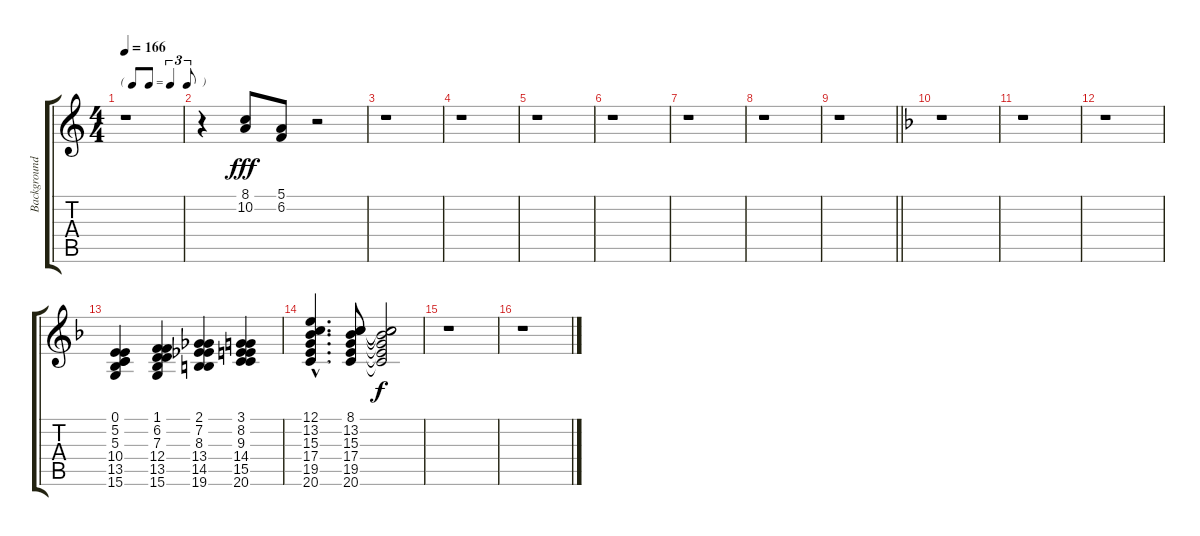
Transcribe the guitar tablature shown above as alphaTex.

\track ("Background Vocals" "Background") {instrument lead6voice}
\staff {score tabs}
\tuning (E4 B3 G3 D3 A2 E2) {hide}
\ts (4 4)
\tf triplet8th
\tempo 166
\clef g2
\ks c
r.1{dy f} |
r.4 (8.1 10.2).8{dy fff} (5.1 6.2).8 r.2 |
r.1 |
r.1 |
r.1 |
r.1 |
r.1 |
r.1 |
\barLineRight lightlight
r.1 |
\ks f
r.1 |
r.1 |
r.1 |
(0.1 5.2 5.3 10.4 13.5 15.6).4 (1.1 6.2 7.3 12.4 13.5 15.6).4 (2.1 7.2 8.3 13.4 14.5 19.6).4 (3.1 8.2 9.3 14.4 15.5 20.6).4 |
(12.1{hac} 13.2{hac} 15.3{hac} 17.4{hac} 19.5{hac} 20.6{hac}).4{d} (8.1 13.2 15.3 17.4 19.5 20.6).8 (8.1{t} 13.2{t} 15.3{t} 17.4{t} 19.5{t} 20.6{t}).2{dy f} |
r.1 |
r.1
